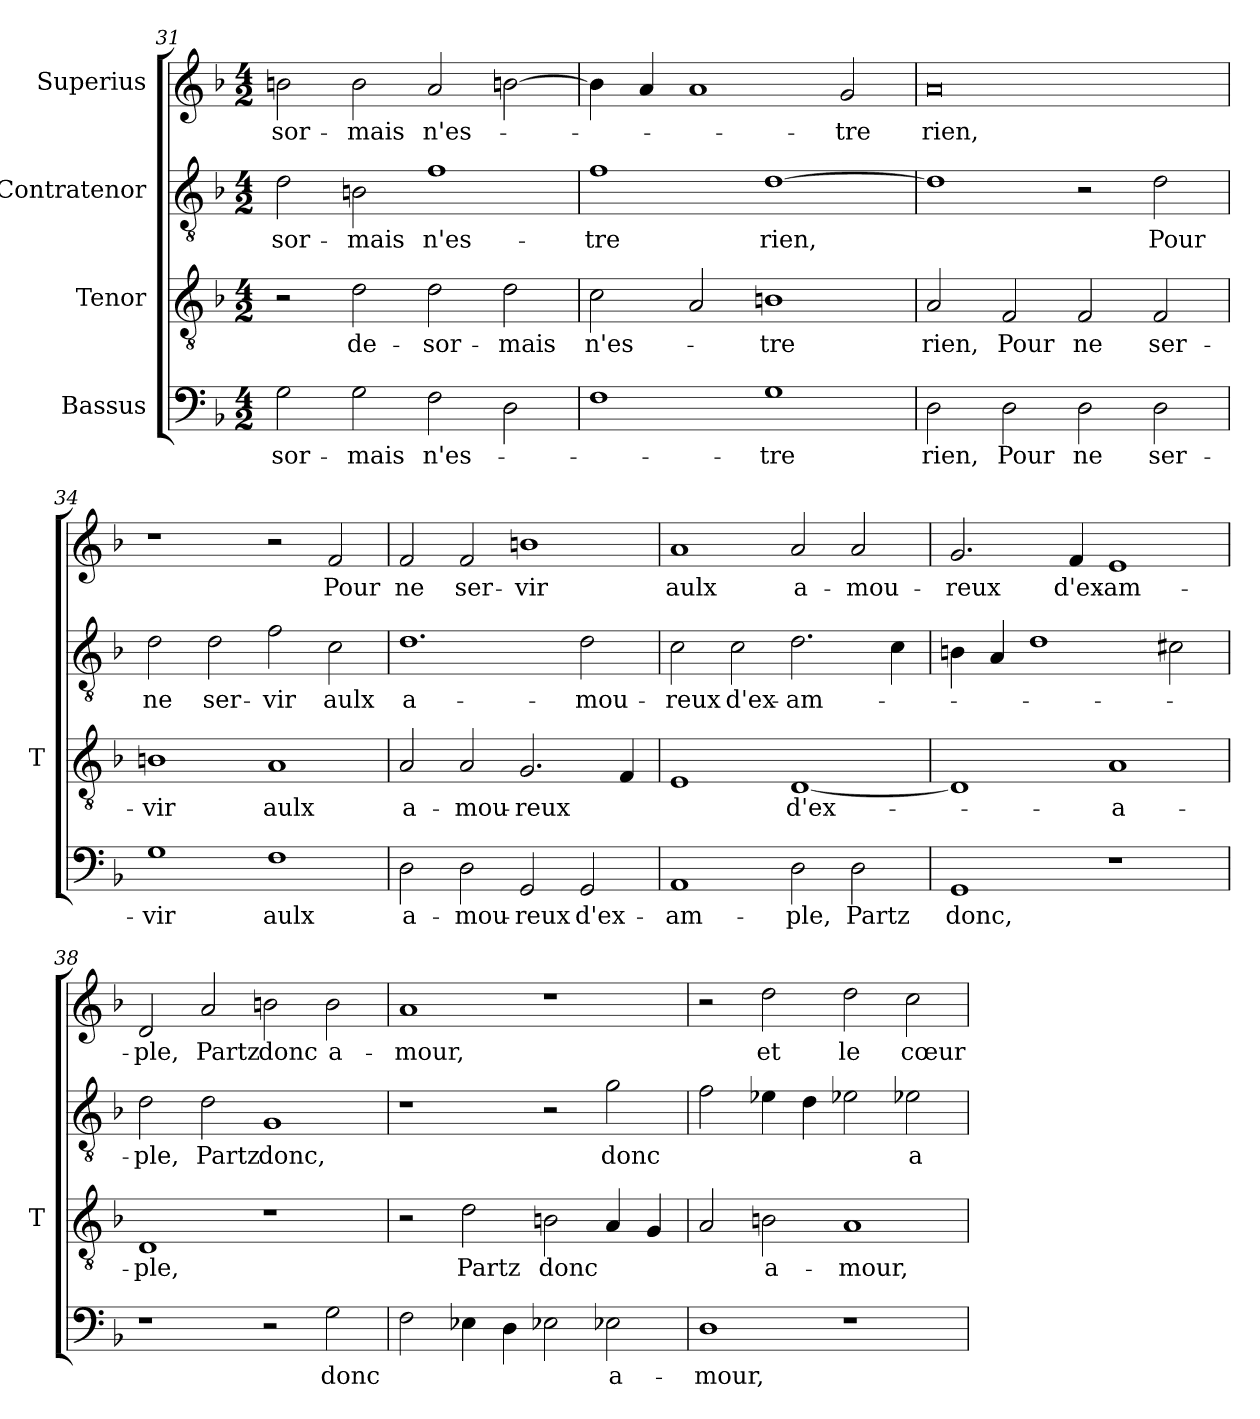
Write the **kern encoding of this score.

**kern	**text	**kern	**text	**kern	**text	**kern	**text
*part4	*part4	*part3	*part3	*part2	*part2	*part1	*part1
*staff4	*staff4	*staff3	*staff3	*staff2	*staff2	*staff1	*staff1
*I"Bassus	*	*I"Tenor	*	*I"Contratenor	*	*I"Superius	*
*	*	*I'T	*	*	*	*	*
*clefF4	*	*clefGv2	*	*clefGv2	*	*clefG2	*
*k[b-]	*	*k[b-]	*	*k[b-]	*	*k[b-]	*
*M4/2	*	*M4/2	*	*M4/2	*	*M4/2	*
=31	=31	=31	=31	=31	=31	=31	=31
2G	sor-	2r	.	2d	sor-	2bn	sor-
2G	-mais	2d	de-	2B	-mais	2b	-mais
2F	n'es-	2d	sor-	1f	n'es-	2a	n'es-
2D	.	2d	-mais	.	.	[2bn	.
=32	=32	=32	=32	=32	=32	=32	=32
1F	.	2c	n'es-	1f	-tre	4b]	.
.	.	.	.	.	.	4a	.
.	.	2A	.	.	.	1a	.
1G	-tre	1Bn	-tre	[1d	-rien,	.	.
.	.	.	.	.	.	2g	-tre
=33	=33	=33	=33	=33	=33	=33	=33
2D	-rien,	2A	-rien,	1d]	.	0a	-rien,
2D	-Pour	2F	-Pour	.	.	.	.
2D	-ne	2F	-ne	2r	.	.	.
2D	ser-	2F	ser-	2d	-Pour	.	.
=34	=34	=34	=34	=34	=34	=34	=34
1G	-vir	1Bn	-vir	2d	-ne	1r	.
.	.	.	.	2d	ser-	.	.
1F	-aulx	1A	-aulx	2f	-vir	2r	.
.	.	.	.	2c	-aulx	2f	-Pour
=35	=35	=35	=35	=35	=35	=35	=35
2D	a-	2A	a-	1.d	a-	2f	-ne
2D	mou-	2A	mou-	.	.	2f	ser-
2GG	-reux	2.G	-reux	.	.	1bn	-vir
2GG	d'ex-	.	.	2d	mou-	.	.
.	.	4F	.	.	.	.	.
=36	=36	=36	=36	=36	=36	=36	=36
1AA	am-	1E	.	2c	-reux	1a	-aulx
.	.	.	.	2c	d'ex-	.	.
2D	-ple,	[1D	d'ex-	2.d	am-	2a	a-
2D	-Partz	.	.	.	.	2a	mou-
.	.	.	.	4c	.	.	.
=37	=37	=37	=37	=37	=37	=37	=37
1GG	-donc,	1D]	.	4B	.	2.g	-reux
.	.	.	.	4A	.	.	.
.	.	.	.	1d	.	.	.
.	.	.	.	.	.	4f	d'ex-
1r	.	1A	a-	.	.	1e	am-
.	.	.	.	2c#X	.	.	.
=38	=38	=38	=38	=38	=38	=38	=38
1r	.	1D	-ple,	2d	-ple,	2d	-ple,
.	.	.	.	2d	-Partz	2a	-Partz
2r	.	1r	.	1G	-donc,	2bn	-donc
2G	-donc	.	.	.	.	2b	a-
=39	=39	=39	=39	=39	=39	=39	=39
2F	.	2r	.	1r	.	1a	-mour,
4E-X	.	2d	-Partz	.	.	.	.
4D	.	.	.	.	.	.	.
2E-X	.	2Bn	-donc	2r	.	1r	.
2E-X	a-	4A	.	2g	-donc	.	.
.	.	4G	.	.	.	.	.
=40	=40	=40	=40	=40	=40	=40	=40
1D	-mour,	2A	.	2f	.	2r	.
.	.	2Bn	a-	4e-X	.	2dd	-et
.	.	.	.	4d	.	.	.
1r	.	1A	-mour,	2e-X	.	2dd	-le
.	.	.	.	2e-X	a-	2cc	-cœur
=	=	=	=	=	=	=	=
*-	*-	*-	*-	*-	*-	*-	*-
